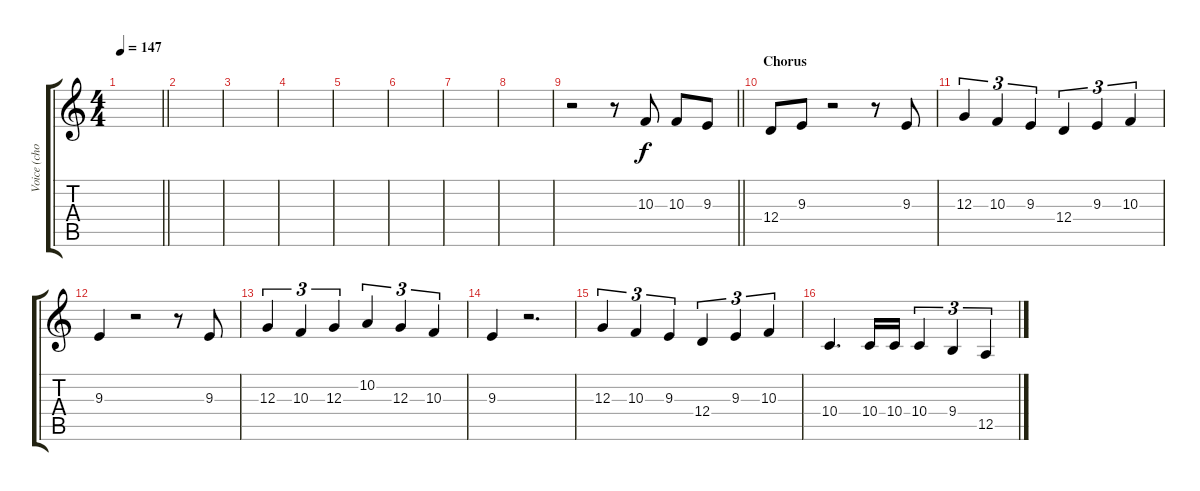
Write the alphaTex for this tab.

\track ("Voice (chorus + choir)" "Voice (cho") {instrument oboe}
\staff {score tabs}
\tuning (E4 B3 G3 D3 A2 E2) {hide}
\ts (4 4)
\tempo 147
\clef g2
\barLineRight lightlight
\ks c
|
|
|
|
|
|
|
|
\barLineRight lightlight
r.2 r.8 10.3.8 10.3.8 9.3.8 |
\section ("" "Chorus")
12.4.8 9.3.8 r.2 r.8 9.3.8 |
12.3.4{tu (3 2)} 10.3.4{tu (3 2)} 9.3.4{tu (3 2)} 12.4.4{tu (3 2)} 9.3.4{tu (3 2)} 10.3.4{tu (3 2)} |
9.3.4 r.2 r.8 9.3.8 |
12.3.4{tu (3 2)} 10.3.4{tu (3 2)} 12.3.4{tu (3 2)} 10.2.4{tu (3 2)} 12.3.4{tu (3 2)} 10.3.4{tu (3 2)} |
9.3.4 r.2{d} |
12.3.4{tu (3 2)} 10.3.4{tu (3 2)} 9.3.4{tu (3 2)} 12.4.4{tu (3 2)} 9.3.4{tu (3 2)} 10.3.4{tu (3 2)} |
10.4.4{d} 10.4.16 10.4.16 10.4.4{tu (3 2)} 9.4.4{tu (3 2)} 12.5.4{tu (3 2)}
